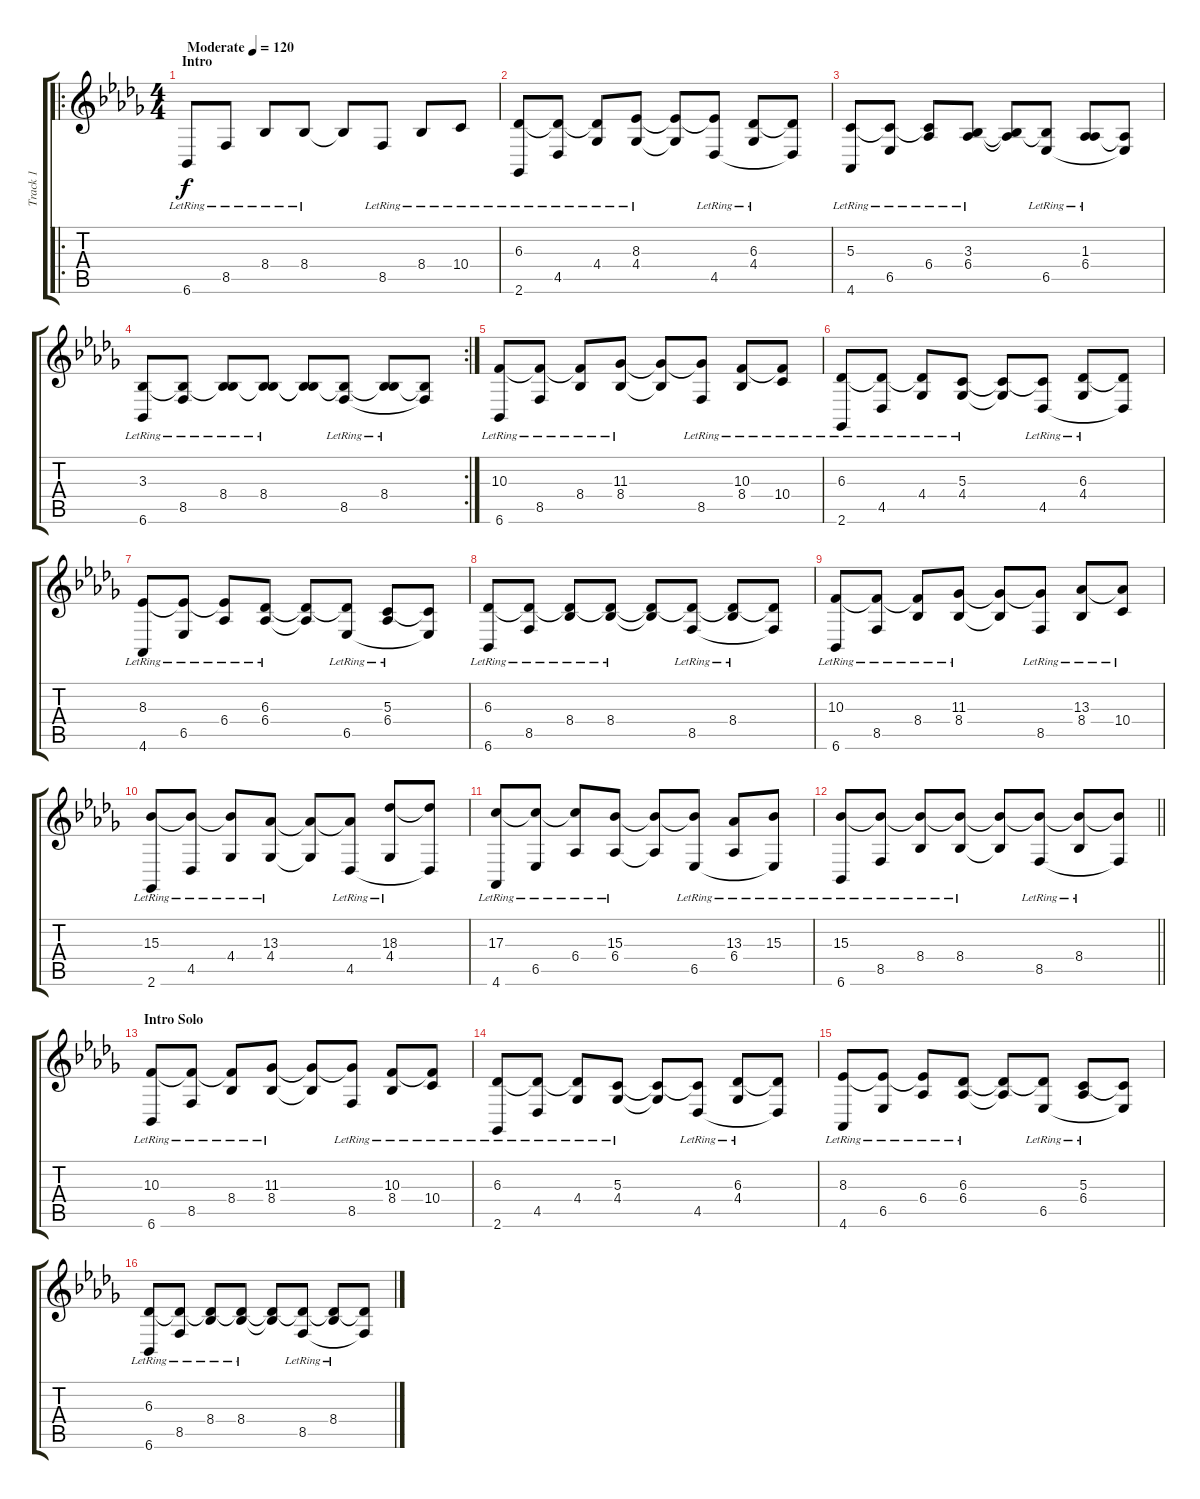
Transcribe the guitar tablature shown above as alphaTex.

\track ("Track 1" "Track 1") {instrument acousticgrandpiano}
\staff {score tabs}
\tuning (E4 B3 G3 D3 A2 E2) {hide}
\ro
\ts (4 4)
\section ("" "Intro")
\tempo (120 "Moderate")
\clef g2
\ks bbminor
6.6{lr}.8{dy f instrument acousticgrandpiano} 8.5{lr}.8 8.4{lr}.8 8.4{lr}.8 8.4{t}.8 8.5{lr}.8 8.4{lr}.8 10.4{lr}.8 |
(6.3{lr} 2.6{lr}).8 (6.3{t} 4.5{lr}).8 (6.3{t} 4.4{lr}).8 (8.3{lr} 4.4{lr}).8 (8.3{t} 4.4{t}).8 (8.3{t} 4.5{lr}).8 (6.3{lr} 4.4{lr}).8 (6.3{t} 4.5{t}).8 |
(5.3{lr} 4.6{lr}).8 (5.3{t} 6.5{lr}).8 (5.3{t} 6.4{lr}).8 (3.3{lr} 6.4{lr}).8 (3.3{t} 6.4{t}).8 (3.3{t} 6.5{lr}).8 (1.3{lr} 6.4{lr}).8 (1.3{t} 6.5{t}).8 |
\rc 2
(3.3{lr} 6.6{lr}).8 (3.3{t} 8.5{lr}).8 (3.3{t} 8.4{lr}).8 (3.3{t} 8.4{lr}).8 (3.3{t} 8.4{t}).8 (3.3{t} 8.5{lr}).8 (3.3{t} 8.4{lr}).8 (3.3{t} 8.5{t}).8 |
(10.3{lr} 6.6{lr}).8 (10.3{t} 8.5{lr}).8 (10.3{t} 8.4{lr}).8 (11.3{lr} 8.4{lr}).8 (11.3{t} 8.4{t}).8 (11.3{t} 8.5{lr}).8 (10.3{lr} 8.4{lr}).8 (10.3{t} 10.4{lr}).8 |
(6.3{lr} 2.6{lr}).8 (6.3{t} 4.5{lr}).8 (6.3{t} 4.4{lr}).8 (5.3{lr} 4.4{lr}).8 (5.3{t} 4.4{t}).8 (5.3{t} 4.5{lr}).8 (6.3{lr} 4.4{lr}).8 (6.3{t} 4.5{t}).8 |
(8.3{lr} 4.6{lr}).8 (8.3{t} 6.5{lr}).8 (8.3{t} 6.4{lr}).8 (6.3{lr} 6.4{lr}).8 (6.3{t} 6.4{t}).8 (6.3{t} 6.5{lr}).8 (5.3{lr} 6.4{lr}).8 (5.3{t} 6.5{t}).8 |
(6.3{lr} 6.6{lr}).8 (6.3{t} 8.5{lr}).8 (6.3{t} 8.4{lr}).8 (6.3{t} 8.4{lr}).8 (6.3{t} 8.4{t}).8 (6.3{t} 8.5{lr}).8 (6.3{t} 8.4{lr}).8 (6.3{t} 8.5{t}).8 |
(10.3{lr} 6.6{lr}).8 (10.3{t} 8.5{lr}).8 (10.3{t} 8.4{lr}).8 (11.3{lr} 8.4{lr}).8 (11.3{t} 8.4{t}).8 (11.3{t} 8.5{lr}).8 (13.3{lr} 8.4{lr}).8 (13.3{t} 10.4{lr}).8 |
(15.3{lr} 2.6{lr}).8 (15.3{t} 4.5{lr}).8 (15.3{t} 4.4{lr}).8 (13.3{lr} 4.4{lr}).8 (13.3{t} 4.4{t}).8 (13.3{t} 4.5{lr}).8 (18.3{lr} 4.4{lr}).8 (18.3{t} 4.5{t}).8 |
(17.3{lr} 4.6{lr}).8 (17.3{t} 6.5{lr}).8 (17.3{t} 6.4{lr}).8 (15.3{lr} 6.4{lr}).8 (15.3{t} 6.4{t}).8 (15.3{t} 6.5{lr}).8 (13.3{lr} 6.4{lr}).8 (15.3{lr} 6.5{t}).8 |
\barLineRight lightlight
(15.3{lr} 6.6{lr}).8 (15.3{t} 8.5{lr}).8 (15.3{t} 8.4{lr}).8 (15.3{t} 8.4{lr}).8 (15.3{t} 8.4{t}).8 (15.3{t} 8.5{lr}).8 (15.3{t} 8.4{lr}).8 (15.3{t} 8.5{t}).8 |
\section ("" "Intro Solo")
(10.3{lr} 6.6{lr}).8 (10.3{t} 8.5{lr}).8 (10.3{t} 8.4{lr}).8 (11.3{lr} 8.4{lr}).8 (11.3{t} 8.4{t}).8 (11.3{t} 8.5{lr}).8 (10.3{lr} 8.4{lr}).8 (10.3{t} 10.4{lr}).8 |
(6.3{lr} 2.6{lr}).8 (6.3{t} 4.5{lr}).8 (6.3{t} 4.4{lr}).8 (5.3{lr} 4.4{lr}).8 (5.3{t} 4.4{t}).8 (5.3{t} 4.5{lr}).8 (6.3{lr} 4.4{lr}).8 (6.3{t} 4.5{t}).8 |
(8.3{lr} 4.6{lr}).8 (8.3{t} 6.5{lr}).8 (8.3{t} 6.4{lr}).8 (6.3{lr} 6.4{lr}).8 (6.3{t} 6.4{t}).8 (6.3{t} 6.5{lr}).8 (5.3{lr} 6.4{lr}).8 (5.3{t} 6.5{t}).8 |
(6.3{lr} 6.6{lr}).8 (6.3{t} 8.5{lr}).8 (6.3{t} 8.4{lr}).8 (6.3{t} 8.4{lr}).8 (6.3{t} 8.4{t}).8 (6.3{t} 8.5{lr}).8 (6.3{t} 8.4{lr}).8 (6.3{t} 8.5{t}).8
